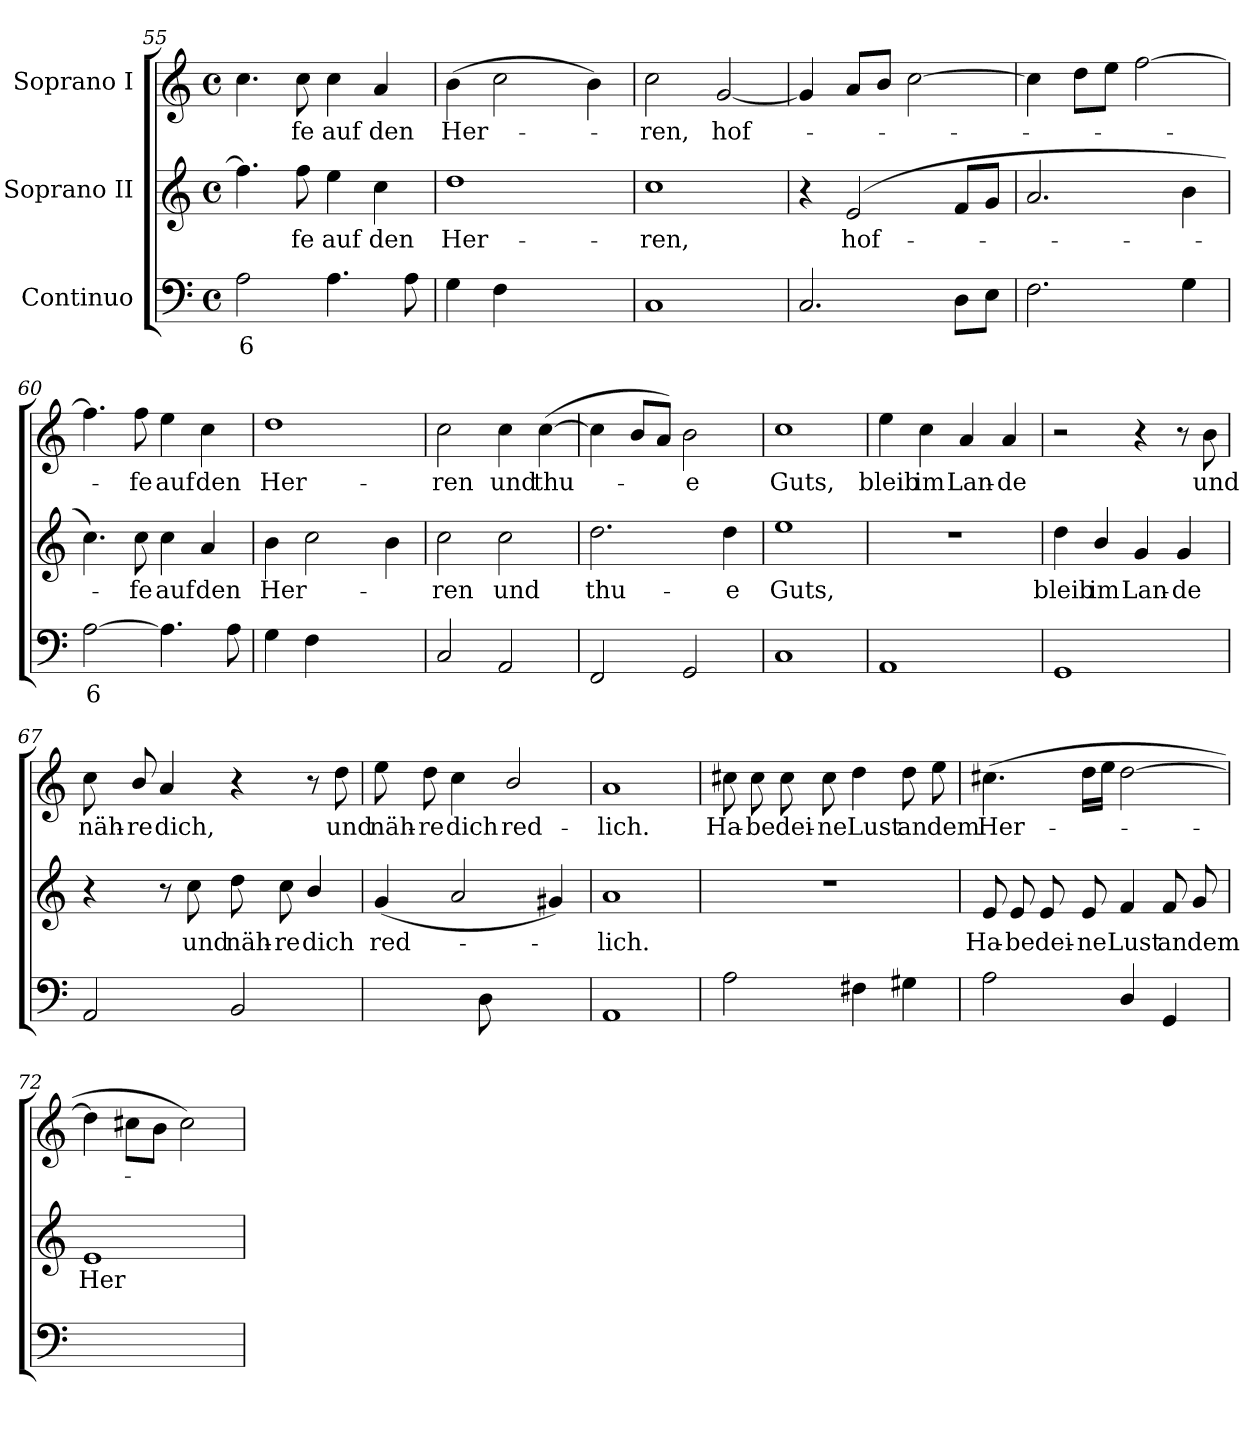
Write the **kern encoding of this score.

**kern	**text	**kern	**text	**kern	**text
*part3	*part3	*part2	*part2	*part1	*part1
*staff3	*staff3	*staff2	*staff2	*staff1	*staff1
*I"Continuo	*	*I"Soprano II	*	*I"Soprano I	*
!!LO:LB:g=z
*clefF4	*	*clefG2	*	*clefG2	*
*k[]	*	*k[]	*	*k[]	*
*C:	*	*C:	*	*C:	*
*M4/4	*	*M4/4	*	*M4/4	*
*met(c)	*	*met(c)	*	*met(c)	*
=55	=55	=55	=55	=55	=55
!	!LO:LY:b	!	!	!	!
2A	6	4.ff]	.	4.cc	.
!	!	!	!LO:LY:b	!	!LO:LY:b
.	.	8ff	fe	8cc	fe
!	!	!	!LO:LY:b	!	!LO:LY:b
4.A	.	4ee	auf	4cc	auf
!	!	!	!LO:LY:b	!	!LO:LY:b
.	.	4cc	den	4a	den
8A	.	.	.	.	.
=56	=56	=56	=56	=56	=56
!	!	!	!LO:LY:b	!	!LO:LY:b
4G	.	1dd	Her-	(>4b	Her-
4F	.	.	.	2cc	.
!	!LO:LY:b	!	!	!	!
[4Gyy	4	.	.	.	.
!	!LO:LY:b	!	!	!	!
4Gyy]	3	.	.	4b)	.
=57	=57	=57	=57	=57	=57
!	!	!	!LO:LY:b	!	!LO:LY:b
1C	.	1cc	-ren,	2cc	ren,
!	!	!	!	!	!LO:LY:b
.	.	.	.	[2g	hof-
=58	=58	=58	=58	=58	=58
2.C	.	4r	.	4g]	.
!	!	!	!LO:LY:b	!	!
.	.	(>2e	hof-	8aL	.
.	.	.	.	8bJ	.
.	.	.	.	[2cc	.
8DL	.	8fL	.	.	.
8EJ	.	8gJ	.	.	.
=59	=59	=59	=59	=59	=59
2.F	.	2.a	.	4cc]	.
.	.	.	.	8ddL	.
.	.	.	.	8eeJ	.
.	.	.	.	[2ff	.
4G	.	4b	.	.	.
=60	=60	=60	=60	=60	=60
!	!LO:LY:b	!	!	!	!
[2A	6	4.cc)	.	4.ff]	.
!	!	!	!LO:LY:b	!	!LO:LY:b
.	.	8cc	fe	8ff	fe
!	!	!	!LO:LY:b	!	!LO:LY:b
4.A]	.	4cc	auf	4ee	auf
!	!	!	!LO:LY:b	!	!LO:LY:b
.	.	4a	den	4cc	den
8A	.	.	.	.	.
=61	=61	=61	=61	=61	=61
!	!	!	!LO:LY:b	!	!LO:LY:b
4G	.	4b	Her-	1dd	Her-
4F	.	2cc	.	.	.
!	!LO:LY:b	!	!	!	!
[4Gyy	4	.	.	.	.
!	!LO:LY:b	!	!	!	!
4Gyy]	3	4b	.	.	.
=62	=62	=62	=62	=62	=62
!	!	!	!LO:LY:b	!	!LO:LY:b
2C	.	2cc	ren	2cc	-ren
!	!	!	!LO:LY:b	!	!LO:LY:b
2AA	.	2cc	und	4cc	und
!	!	!	!	!	!LO:LY:b
.	.	.	.	(<[4cc	thu-
!!LO:LB:g=z
=63	=63	=63	=63	=63	=63
!	!	!	!LO:LY:b	!	!
2FF	.	2.dd	thu-	4cc]	.
.	.	.	.	8bL	.
.	.	.	.	8aJ)	.
!	!	!	!	!	!LO:LY:b
2GG	.	.	.	2b	e
!	!	!	!LO:LY:b	!	!
.	.	4dd	-e	.	.
=64	=64	=64	=64	=64	=64
!	!	!	!LO:LY:b	!	!LO:LY:b
1C	.	1ee	Guts,	1cc	Guts,
=65	=65	=65	=65	=65	=65
!	!	!	!	!	!LO:LY:b
1AA	.	1r	.	4ee	bleib
!	!	!	!	!	!LO:LY:b
.	.	.	.	4cc	im
!	!	!	!	!	!LO:LY:b
.	.	.	.	4a	Lan-
!	!	!	!	!	!LO:LY:b
.	.	.	.	4a	-de
=66	=66	=66	=66	=66	=66
!	!	!	!LO:LY:b	!	!
1GG	.	4dd	bleib	2r	.
!	!	!	!LO:LY:b	!	!
.	.	4b/	im	.	.
!	!	!	!LO:LY:b	!	!
.	.	4g	Lan-	4r	.
!	!	!	!LO:LY:b	!	!
.	.	4g	-de	8r	.
!	!	!	!	!	!LO:LY:b
.	.	.	.	8b	und
=67	=67	=67	=67	=67	=67
!	!	!	!	!	!LO:LY:b
2AA	.	4r	.	8cc	näh-
!	!	!	!	!	!LO:LY:b
.	.	.	.	8b/	-re
!	!	!	!	!	!LO:LY:b
.	.	8r	.	4a	dich,
!	!	!	!LO:LY:b	!	!
.	.	8cc	und	.	.
!	!	!	!LO:LY:b	!	!
2BB	.	8dd	näh-	4r	.
!	!	!	!LO:LY:b	!	!
.	.	8cc	-re	.	.
!	!	!	!LO:LY:b	!	!
.	.	4b/	dich	8r	.
!	!	!	!	!	!LO:LY:b
.	.	.	.	8dd	und
=68	=68	=68	=68	=68	=68
!	!	!	!LO:LY:b	!	!LO:LY:b
[4Cyy	.	(<4g	red-	8ee	näh-
!	!	!	!	!	!LO:LY:b
.	.	.	.	8dd	-re
!	!LO:LY:b	!	!	!	!LO:LY:b
8Cyy]	6	2a	.	4cc	dich
8D	.	.	.	.	.
!	!LO:LY:b	!	!	!	!LO:LY:b
[4Eyy	4	.	.	2b/	red-
4Eyy]	.	4g#X)	.	.	.
!!LO:LB:g=z
=69	=69	=69	=69	=69	=69
!	!	!	!LO:LY:b	!	!LO:LY:b
1AA	.	1a	lich.	1a	-lich.
=70	=70	=70	=70	=70	=70
!	!	!	!	!	!LO:LY:b
2A	.	1r	.	8cc#X	Ha-
!	!	!	!	!	!LO:LY:b
.	.	.	.	8cc#	-be
!	!	!	!	!	!LO:LY:b
.	.	.	.	8cc#	dei-
!	!	!	!	!	!LO:LY:b
.	.	.	.	8cc#	-ne
!	!	!	!	!	!LO:LY:b
4F#X	.	.	.	4dd	Lust
!	!	!	!	!	!LO:LY:b
4G#X	.	.	.	8dd	an
!	!	!	!	!	!LO:LY:b
.	.	.	.	8ee	dem
=71	=71	=71	=71	=71	=71
!	!	!	!LO:LY:b	!	!LO:LY:b
2A	.	8e	Ha-	(>4.cc#X	Her-
!	!	!	!LO:LY:b	!	!
.	.	8e	-be	.	.
!	!	!	!LO:LY:b	!	!
.	.	8e	dei-	.	.
!	!	!	!LO:LY:b	!	!
.	.	8e	-ne	16ddLL	.
.	.	.	.	16eeJJ	.
!	!	!	!LO:LY:b	!	!
4D/	.	4f	Lust	[2dd	.
!	!	!	!LO:LY:b	!	!
4GG	.	8f	an	.	.
!	!	!	!LO:LY:b	!	!
.	.	8g	dem	.	.
=72	=72	=72	=72	=72	=72
!	!LO:LY:b	!	!LO:LY:b	!	!
[2AAyy	4	1e	Her-	4dd]	.
.	.	.	.	8cc#XL	.
.	.	.	.	8bJ	.
2AAyy]	.	.	.	2cc#)	.
=	=	=	=	=	=
*-	*-	*-	*-	*-	*-
